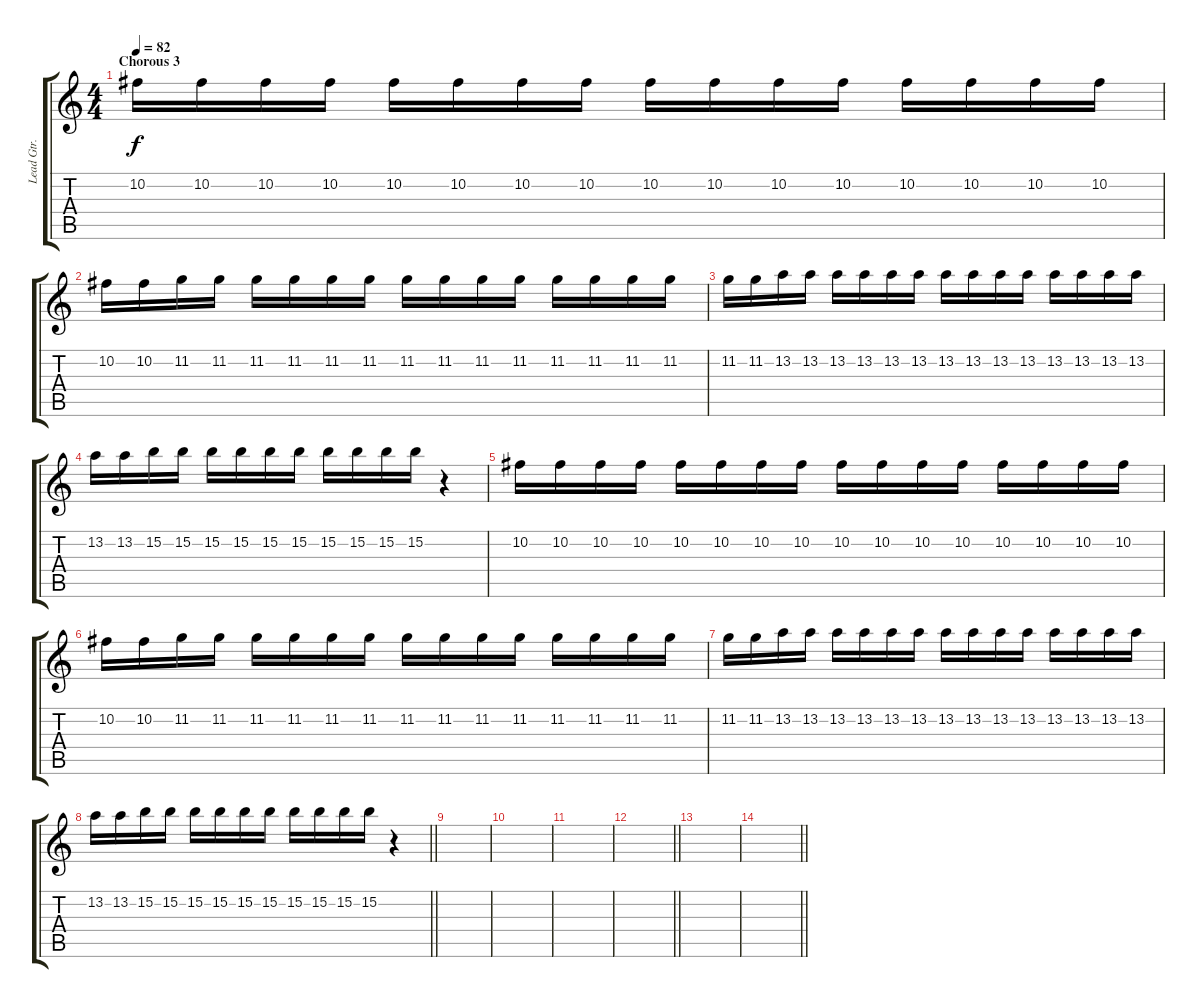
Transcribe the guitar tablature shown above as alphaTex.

\track ("Lead Gtr." "Lead Gtr.") {instrument distortionguitar}
\staff {score tabs}
\tuning (Db4 Ab3 E3 B2 Gb2 B1) {hide}
\ts (4 4)
\section ("" "Chorous 3")
\tempo 82
\clef g2
\ks c
10.2.16{dy f volume 10} 10.2.16 10.2.16 10.2.16 10.2.16 10.2.16 10.2.16 10.2.16 10.2.16 10.2.16 10.2.16 10.2.16 10.2.16 10.2.16 10.2.16 10.2.16 |
10.2.16 10.2.16 11.2.16 11.2.16 11.2.16 11.2.16 11.2.16 11.2.16 11.2.16 11.2.16 11.2.16 11.2.16 11.2.16 11.2.16 11.2.16 11.2.16 |
11.2.16 11.2.16 13.2.16 13.2.16 13.2.16 13.2.16 13.2.16 13.2.16 13.2.16 13.2.16 13.2.16 13.2.16 13.2.16 13.2.16 13.2.16 13.2.16 |
13.2.16 13.2.16 15.2.16 15.2.16 15.2.16 15.2.16 15.2.16 15.2.16 15.2.16 15.2.16 15.2.16 15.2.16 r.4 |
10.2.16 10.2.16 10.2.16 10.2.16 10.2.16 10.2.16 10.2.16 10.2.16 10.2.16 10.2.16 10.2.16 10.2.16 10.2.16 10.2.16 10.2.16 10.2.16 |
10.2.16 10.2.16 11.2.16 11.2.16 11.2.16 11.2.16 11.2.16 11.2.16 11.2.16 11.2.16 11.2.16 11.2.16 11.2.16 11.2.16 11.2.16 11.2.16 |
11.2.16 11.2.16 13.2.16 13.2.16 13.2.16 13.2.16 13.2.16 13.2.16 13.2.16 13.2.16 13.2.16 13.2.16 13.2.16 13.2.16 13.2.16 13.2.16 |
\barLineRight lightlight
13.2.16 13.2.16 15.2.16 15.2.16 15.2.16 15.2.16 15.2.16 15.2.16 15.2.16 15.2.16 15.2.16 15.2.16 r.4 |
\section ("" "")
|
|
|
\barLineRight lightlight
|
\section ("" "")
|
\barLineRight lightlight
